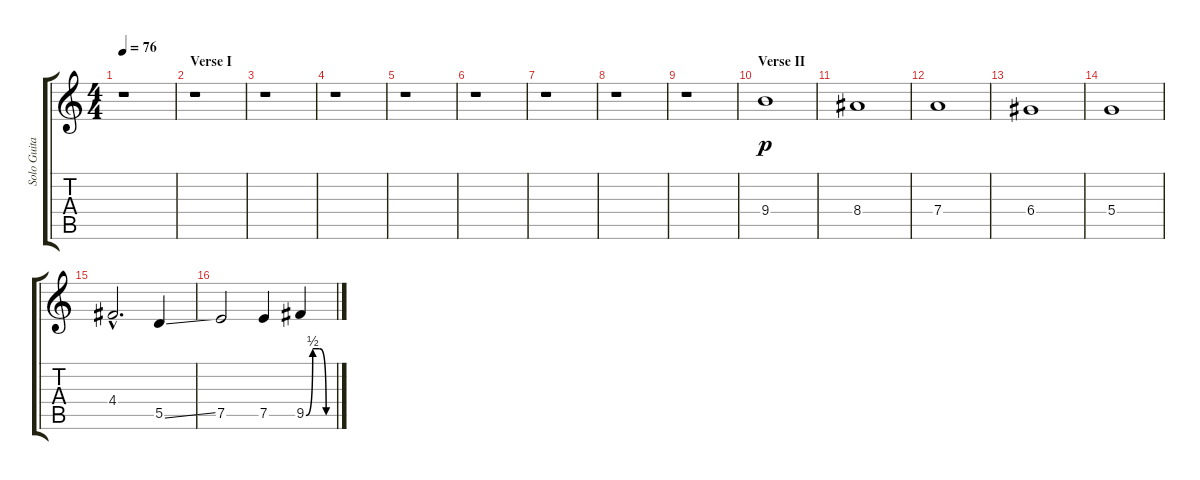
\track ("Solo Guitar 1" "Solo Guita") {instrument overdrivenguitar}
\staff {score tabs}
\tuning (E4 B3 G3 D3 A2 E2) {hide}
\ts (4 4)
\tempo 76
\clef g2
\ks c
r.1{dy p} |
\section ("" "Verse I")
r.1 |
r.1 |
r.1 |
r.1 |
r.1 |
r.1 |
r.1 |
r.1 |
\section ("" "Verse II")
9.4.1 |
8.4.1 |
7.4.1 |
6.4.1 |
5.4.1 |
4.4{hac}.2{d} 5.5{ss}.4 |
7.5.2 7.5.4 9.5{be (custom 0 0 15 2 30 2 45 0 60 0)}.4
